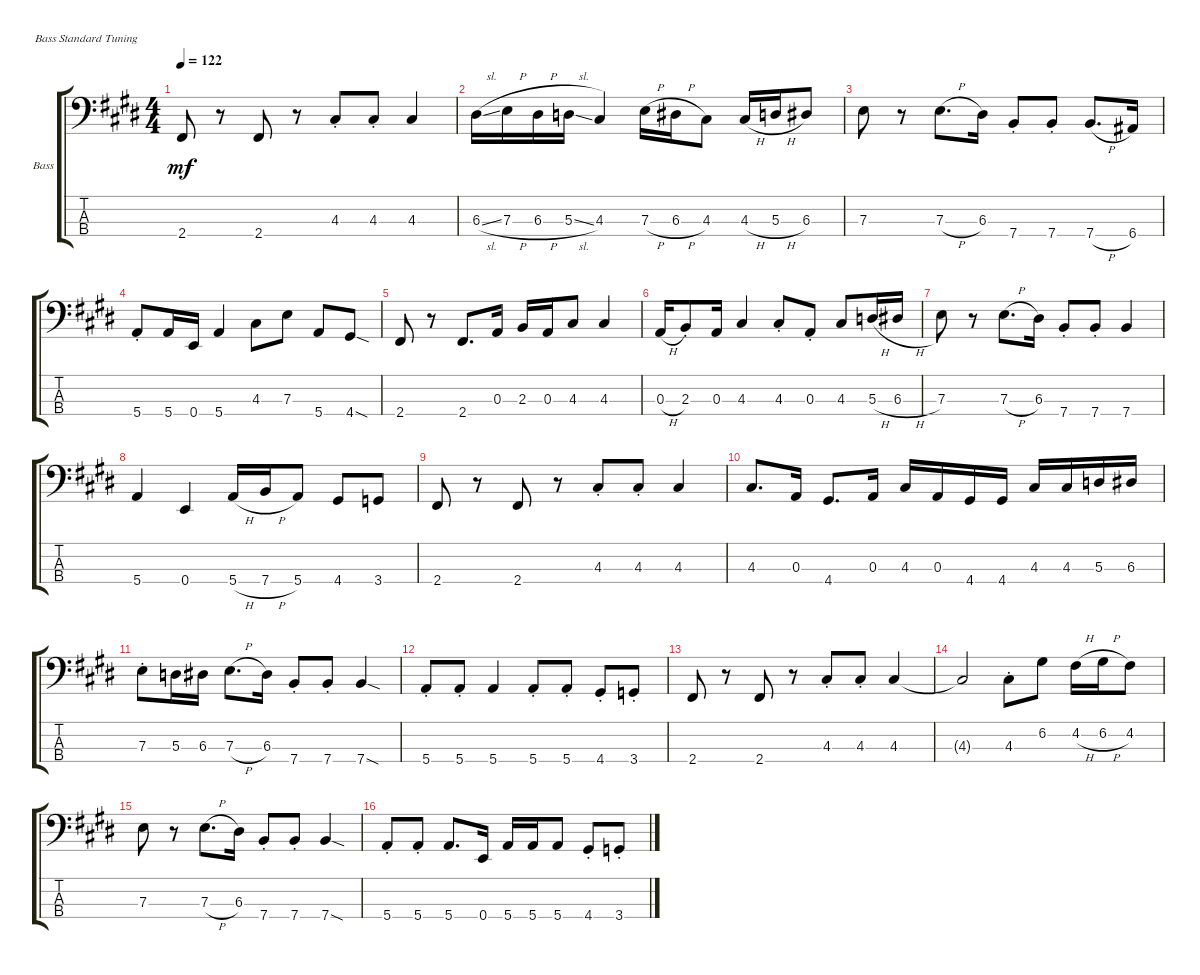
\defaultSystemsLayout 4
\bracketExtendMode groupsimilarinstruments
\firstSystemTrackNameOrientation horizontal
\otherSystemsTrackNameOrientation horizontal
\track ("Electric Bass (Tom Fowler)" "Bass") {instrument electricbassfinger}
\staff {score tabs}
\tuning (G2 D2 A1 E1)
\ts (4 4)
\tempo 122
\clef f4
\ks e
2.4.8{dy mf} r.8 2.4.8 r.8 4.3{st}.8 4.3{st}.8 4.3.4 |
6.3{sl}.16 7.3{h}.16 6.3{h}.16 5.3{sl}.16 4.3.4 7.3{h}.16 6.3{h}.16 4.3.8 4.3{h}.16 5.3{h}.16 6.3.8 |
7.3.8 r.8 7.3{h}.8{d} 6.3.16 7.4{st}.8 7.4{st}.8 7.4{h}.8{d} 6.4.16 |
5.4{st}.8 5.4.16 0.4.16 5.4.4 4.3.8 7.3.8 5.4.8 4.4{sod}.8 |
2.4.8 r.8 2.4.8{d} 0.3.16 2.3.16 0.3.16 4.3.8 4.3.4 |
0.3{h}.16 2.3{st}.8 0.3.16 4.3.4 4.3{st}.8 0.3{st}.8 4.3.8 5.3{h}.16 6.3{h}.16 |
7.3.8 r.8 7.3{h}.8{d} 6.3.16 7.4{st}.8 7.4{st}.8 7.4.4 |
5.4.4 0.4.4 5.4{h}.16 7.4{h}.16 5.4.8 4.4.8 3.4.8 |
2.4.8 r.8 2.4.8 r.8 4.3{st}.8 4.3{st}.8 4.3.4 |
4.3.8{d} 0.3.16 4.4.8{d} 0.3.16 4.3.16 0.3.16 4.4.16 4.4.16 4.3.16 4.3.16 5.3.16 6.3.16 |
7.3{st}.8 5.3.16 6.3.16 7.3{h}.8{d} 6.3.16 7.4{st}.8 7.4{st}.8 7.4{sod}.4 |
5.4{st}.8 5.4{st}.8 5.4.4 5.4{st}.8 5.4{st}.8 4.4{st}.8 3.4{st}.8 |
2.4.8 r.8 2.4.8 r.8 4.3{st}.8 4.3{st}.8 4.3.4 |
4.3{t}.2 4.3{st}.8 6.2.8 4.2{h}.16 6.2{h}.16 4.2.8 |
7.3.8 r.8 7.3{h}.8{d} 6.3.16 7.4{st}.8 7.4{st}.8 7.4{sod}.4 |
5.4{st}.8 5.4{st}.8 5.4.8{d} 0.4.16 5.4.16 5.4.16 5.4.8 4.4{st}.8 3.4{st}.8
